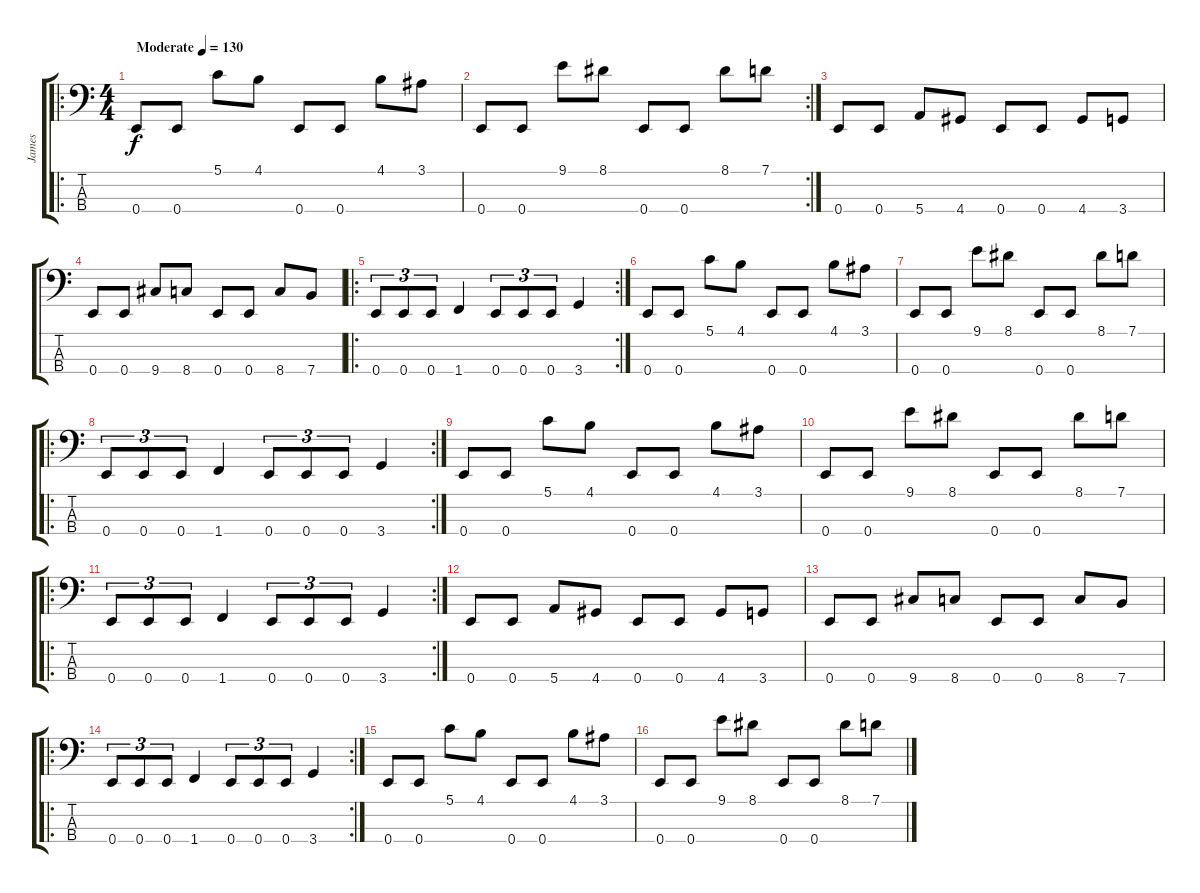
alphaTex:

\track ("James" "James") {instrument electricbassfinger}
\staff {score tabs}
\tuning (G2 D2 A1 E1) {hide}
\ro
\ts (4 4)
\tempo (130 "Moderate")
\clef f4
\ks c
0.4.8{dy f instrument electricbassfinger} 0.4.8 5.1.8 4.1.8 0.4.8 0.4.8 4.1.8 3.1.8 |
\rc 2
0.4.8 0.4.8 9.1.8 8.1.8 0.4.8 0.4.8 8.1.8 7.1.8 |
0.4.8 0.4.8 5.4.8 4.4.8 0.4.8 0.4.8 4.4.8 3.4.8 |
0.4.8 0.4.8 9.4.8 8.4.8 0.4.8 0.4.8 8.4.8 7.4.8 |
\ro
\rc 2
0.4.8{tu (3 2)} 0.4.8{tu (3 2)} 0.4.8{tu (3 2)} 1.4.4 0.4.8{tu (3 2)} 0.4.8{tu (3 2)} 0.4.8{tu (3 2)} 3.4.4 |
0.4.8 0.4.8 5.1.8 4.1.8 0.4.8 0.4.8 4.1.8 3.1.8 |
0.4.8 0.4.8 9.1.8 8.1.8 0.4.8 0.4.8 8.1.8 7.1.8 |
\ro
\rc 2
0.4.8{tu (3 2)} 0.4.8{tu (3 2)} 0.4.8{tu (3 2)} 1.4.4 0.4.8{tu (3 2)} 0.4.8{tu (3 2)} 0.4.8{tu (3 2)} 3.4.4 |
0.4.8 0.4.8 5.1.8 4.1.8 0.4.8 0.4.8 4.1.8 3.1.8 |
0.4.8 0.4.8 9.1.8 8.1.8 0.4.8 0.4.8 8.1.8 7.1.8 |
\ro
\rc 2
0.4.8{tu (3 2)} 0.4.8{tu (3 2)} 0.4.8{tu (3 2)} 1.4.4 0.4.8{tu (3 2)} 0.4.8{tu (3 2)} 0.4.8{tu (3 2)} 3.4.4 |
0.4.8 0.4.8 5.4.8 4.4.8 0.4.8 0.4.8 4.4.8 3.4.8 |
0.4.8 0.4.8 9.4.8 8.4.8 0.4.8 0.4.8 8.4.8 7.4.8 |
\ro
\rc 2
0.4.8{tu (3 2)} 0.4.8{tu (3 2)} 0.4.8{tu (3 2)} 1.4.4 0.4.8{tu (3 2)} 0.4.8{tu (3 2)} 0.4.8{tu (3 2)} 3.4.4 |
0.4.8 0.4.8 5.1.8 4.1.8 0.4.8 0.4.8 4.1.8 3.1.8 |
0.4.8 0.4.8 9.1.8 8.1.8 0.4.8 0.4.8 8.1.8 7.1.8
